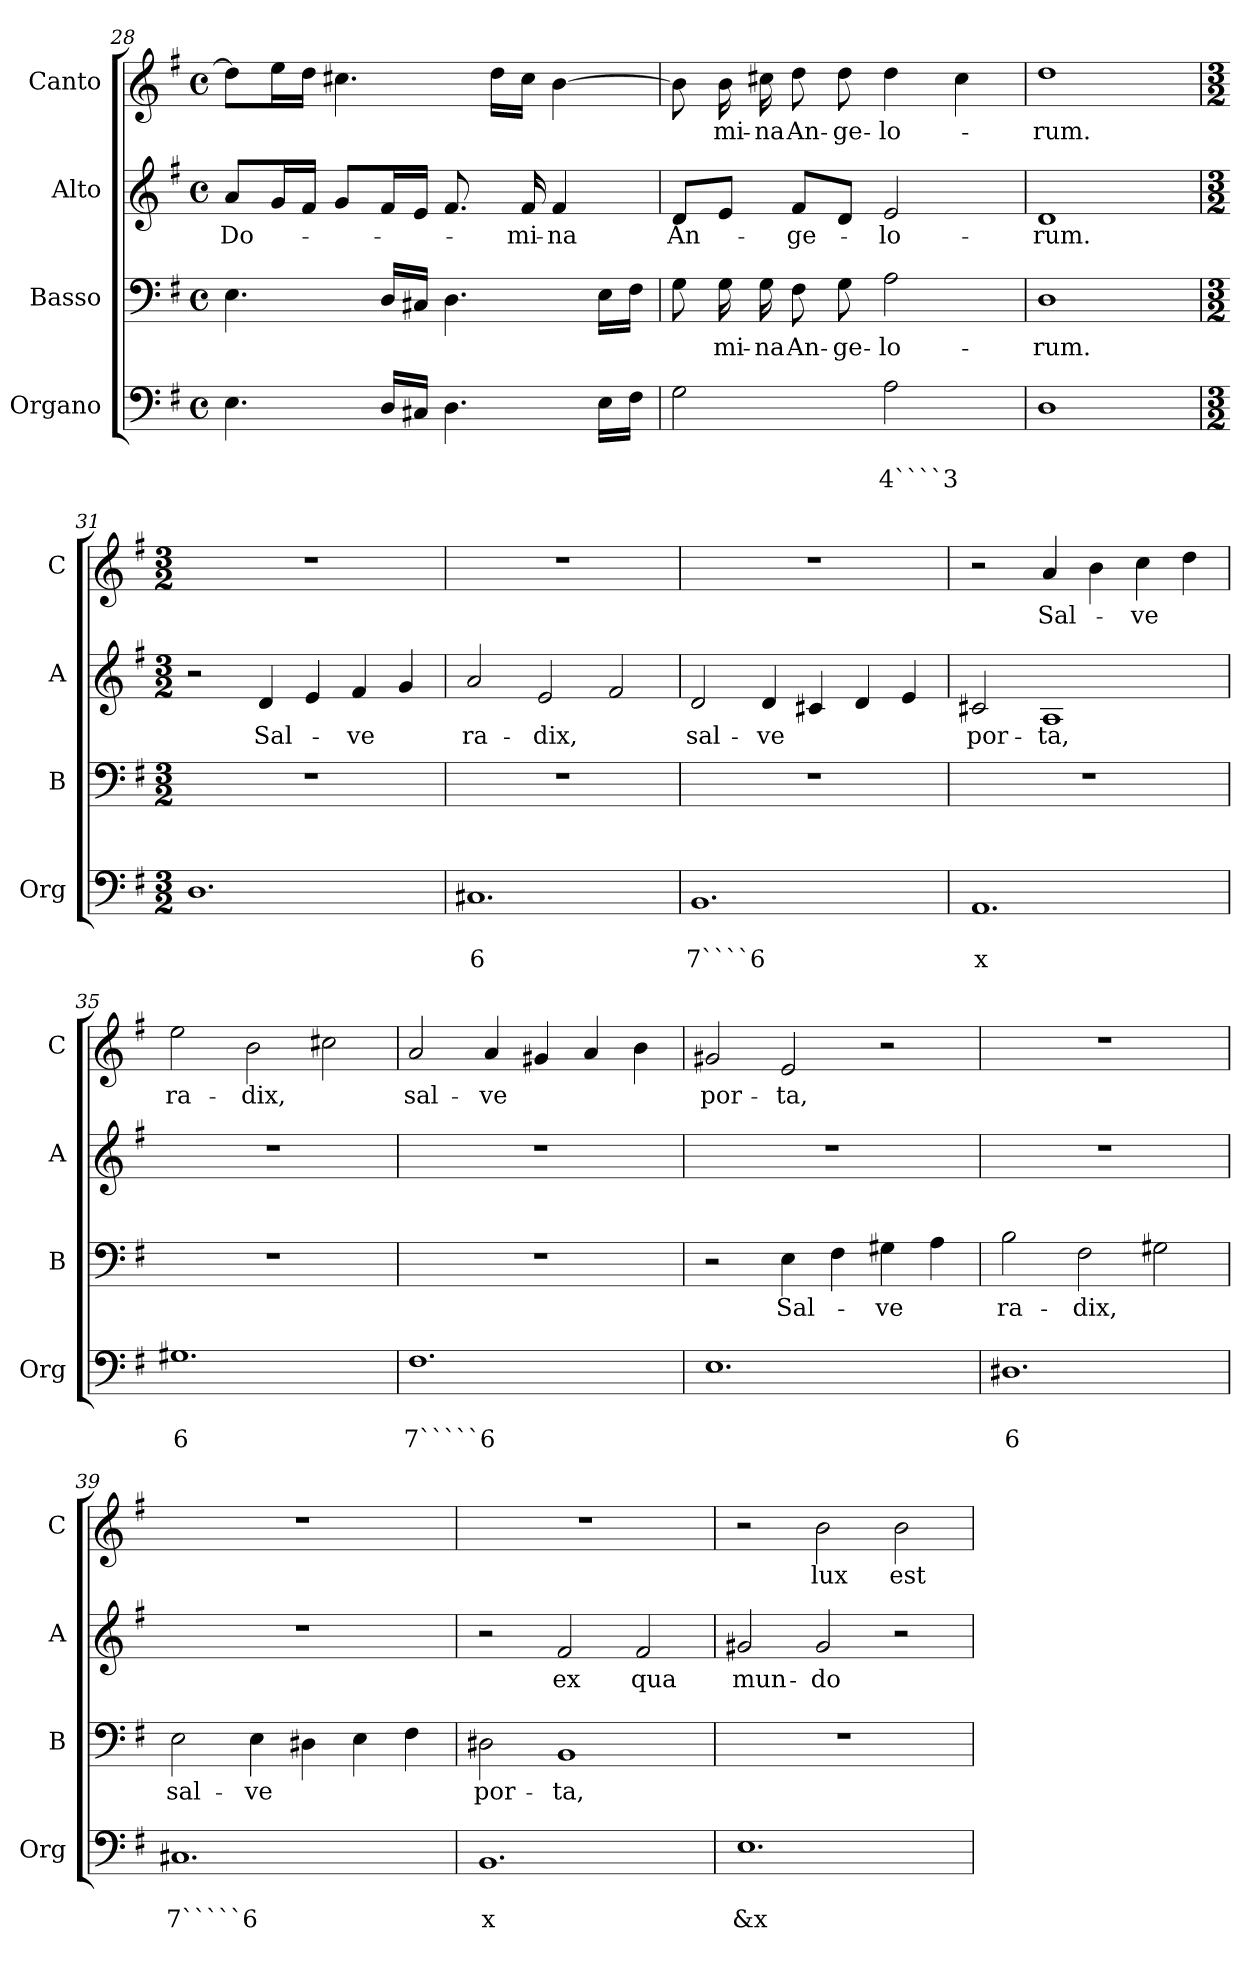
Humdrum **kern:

**kern	**text	**text	**kern	**text	**kern	**text	**kern	**text
*part4	*part4	*part4	*part3	*part3	*part2	*part2	*part1	*part1
*staff4	*staff4	*staff4	*staff3	*staff3	*staff2	*staff2	*staff1	*staff1
*I"Organo	*	*	*I"Basso	*	*I"Alto	*	*I"Canto	*
*I'Org	*	*	*I'B	*	*I'A	*	*I'C	*
*clefF4	*	*	*clefF4	*	*clefG2	*	*clefG2	*
*k[f#]	*	*	*k[f#]	*	*k[f#]	*	*k[f#]	*
*G:	*	*	*G:	*	*G:	*	*G:	*
*M4/4	*	*	*M4/4	*	*M4/4	*	*M4/4	*
*met(c)	*	*	*met(c)	*	*met(c)	*	*met(c)	*
=28	=28	=28	=28	=28	=28	=28	=28	=28
!	!	!	!	!	!	!LO:LY:b	!	!
4.E\	.	.	4.E\	.	8a/L	Do-	8dd\L]	.
.	.	.	.	.	16g/L	.	16ee\L	.
.	.	.	.	.	16f#/JJ	.	16dd\JJ	.
.	.	.	.	.	8g/L	.	4.cc#X\	.
16D/LL	.	.	16D/LL	.	16f#/L	.	.	.
16C#X/JJ	.	.	16C#X/JJ	.	16e/JJ	.	.	.
4.D\	.	.	4.D\	.	8.f#/	.	.	.
.	.	.	.	.	.	.	16dd\LL	.
!	!	!	!	!	!	!LO:LY:b	!	!
.	.	.	.	.	16f#/	-mi-	16cc#\JJ	.
!	!	!	!	!	!	!LO:LY:b	!	!
.	.	.	.	.	4f#/	-na	[4b\	.
16E\LL	.	.	16E\LL	.	.	.	.	.
16F#\JJ	.	.	16F#\JJ	.	.	.	.	.
=29	=29	=29	=29	=29	=29	=29	=29	=29
!	!	!	!	!	!	!LO:LY:b	!	!
2G\	.	.	8G\	.	8d/L	An-	8b\]	.
!	!	!	!	!LO:LY:b	!	!	!	!LO:LY:b
.	.	.	16G\	-mi-	8e/J	.	16b\	-mi-
!	!	!	!	!LO:LY:b	!	!	!	!LO:LY:b
.	.	.	16G\	-na	.	.	16cc#X\	-na
!	!	!	!	!LO:LY:b	!	!LO:LY:b	!	!LO:LY:b
.	.	.	8F#\	An-	8f#/L	-ge-	8dd\	An-
!	!	!	!	!LO:LY:b	!	!	!	!LO:LY:b
.	.	.	8G\	-ge-	8d/J	.	8dd\	-ge-
!	!	!LO:LY:b	!	!LO:LY:b	!	!LO:LY:b	!	!LO:LY:b
2A\	.	4````3	2A\	-lo-	2e/	-lo-	4dd\	-lo-
.	.	.	.	.	.	.	4cc#\	.
=30	=30	=30	=30	=30	=30	=30	=30	=30
!	!	!	!	!LO:LY:b	!	!LO:LY:b	!	!LO:LY:b
1D	.	.	1D	-rum.	1d	-rum.	1dd	-rum.
!!LO:LB:g=z
=31	=31	=31	=31	=31	=31	=31	=31	=31
*M3/2	*	*	*M3/2	*	*M3/2	*	*M3/2	*
1.D	.	.	1.r	.	2r	.	1.r	.
!	!	!	!	!	!	!LO:LY:b	!	!
.	.	.	.	.	4d/	Sal-	.	.
.	.	.	.	.	4e/	.	.	.
!	!	!	!	!	!	!LO:LY:b	!	!
.	.	.	.	.	4f#/	-ve	.	.
.	.	.	.	.	4g/	.	.	.
=32	=32	=32	=32	=32	=32	=32	=32	=32
!	!	!LO:LY:b	!	!	!	!LO:LY:b	!	!
1.C#X	.	6	1.r	.	2a/	ra-	1.r	.
!	!	!	!	!	!	!LO:LY:b	!	!
.	.	.	.	.	2e/	-dix,	.	.
.	.	.	.	.	2f#/	.	.	.
=33	=33	=33	=33	=33	=33	=33	=33	=33
!	!	!LO:LY:b	!	!	!	!LO:LY:b	!	!
1.BB	.	7````6	1.r	.	2d/	sal-	1.r	.
!	!	!	!	!	!	!LO:LY:b	!	!
.	.	.	.	.	4d/	-ve	.	.
.	.	.	.	.	4c#X/	.	.	.
.	.	.	.	.	4d/	.	.	.
.	.	.	.	.	4e/	.	.	.
=34	=34	=34	=34	=34	=34	=34	=34	=34
!	!	!LO:LY:b	!	!	!	!LO:LY:b	!	!
1.AA	.	x	1.r	.	2c#X/	por-	2r	.
!	!	!	!	!	!	!LO:LY:b	!	!LO:LY:b
.	.	.	.	.	1A	-ta,	4a/	Sal-
.	.	.	.	.	.	.	4b\	.
!	!	!	!	!	!	!	!	!LO:LY:b
.	.	.	.	.	.	.	4cc\	-ve
.	.	.	.	.	.	.	4dd\	.
=35	=35	=35	=35	=35	=35	=35	=35	=35
!	!	!LO:LY:b	!	!	!	!	!	!LO:LY:b
1.G#X	.	6	1.r	.	1.r	.	2ee\	ra-
!	!	!	!	!	!	!	!	!LO:LY:b
.	.	.	.	.	.	.	2b\	-dix,
.	.	.	.	.	.	.	2cc#X\	.
=36	=36	=36	=36	=36	=36	=36	=36	=36
!	!	!LO:LY:b	!	!	!	!	!	!LO:LY:b
1.F#	.	7`````6	1.r	.	1.r	.	2a/	sal-
!	!	!	!	!	!	!	!	!LO:LY:b
.	.	.	.	.	.	.	4a/	-ve
.	.	.	.	.	.	.	4g#X/	.
.	.	.	.	.	.	.	4a/	.
.	.	.	.	.	.	.	4b\	.
=37	=37	=37	=37	=37	=37	=37	=37	=37
!	!	!	!	!	!	!	!	!LO:LY:b
1.E	.	.	2r	.	1.r	.	2g#X/	por-
!	!	!	!	!LO:LY:b	!	!	!	!LO:LY:b
.	.	.	4E\	Sal-	.	.	2e/	-ta,
.	.	.	4F#\	.	.	.	.	.
!	!	!	!	!LO:LY:b	!	!	!	!
.	.	.	4G#X\	-ve	.	.	2r	.
.	.	.	4A\	.	.	.	.	.
!!LO:PB:g=z
=38	=38	=38	=38	=38	=38	=38	=38	=38
!	!	!LO:LY:b	!	!LO:LY:b	!	!	!	!
1.D#X	.	6	2B\	ra-	1.r	.	1.r	.
!	!	!	!	!LO:LY:b	!	!	!	!
.	.	.	2F#\	-dix,	.	.	.	.
.	.	.	2G#X\	.	.	.	.	.
=39	=39	=39	=39	=39	=39	=39	=39	=39
!	!	!LO:LY:b	!	!LO:LY:b	!	!	!	!
1.C#X	.	7`````6	2E\	sal-	1.r	.	1.r	.
!	!	!	!	!LO:LY:b	!	!	!	!
.	.	.	4E\	-ve	.	.	.	.
.	.	.	4D#X\	.	.	.	.	.
.	.	.	4E\	.	.	.	.	.
.	.	.	4F#\	.	.	.	.	.
=40	=40	=40	=40	=40	=40	=40	=40	=40
!	!	!LO:LY:b	!	!LO:LY:b	!	!	!	!
1.BB	.	x	2D#X\	por-	2r	.	1.r	.
!	!	!	!	!LO:LY:b	!	!LO:LY:b	!	!
.	.	.	1BB	-ta,	2f#/	ex	.	.
!	!	!	!	!	!	!LO:LY:b	!	!
.	.	.	.	.	2f#/	qua	.	.
=41	=41	=41	=41	=41	=41	=41	=41	=41
!	!	!LO:LY:b	!	!	!	!LO:LY:b	!	!
1.E	.	&x	1.r	.	2g#X/	mun-	2r	.
!	!	!	!	!	!	!LO:LY:b	!	!LO:LY:b
.	.	.	.	.	2g#/	-do	2b\	lux
!	!	!	!	!	!	!	!	!LO:LY:b
.	.	.	.	.	2r	.	2b\	est
=	=	=	=	=	=	=	=	=
*-	*-	*-	*-	*-	*-	*-	*-	*-
